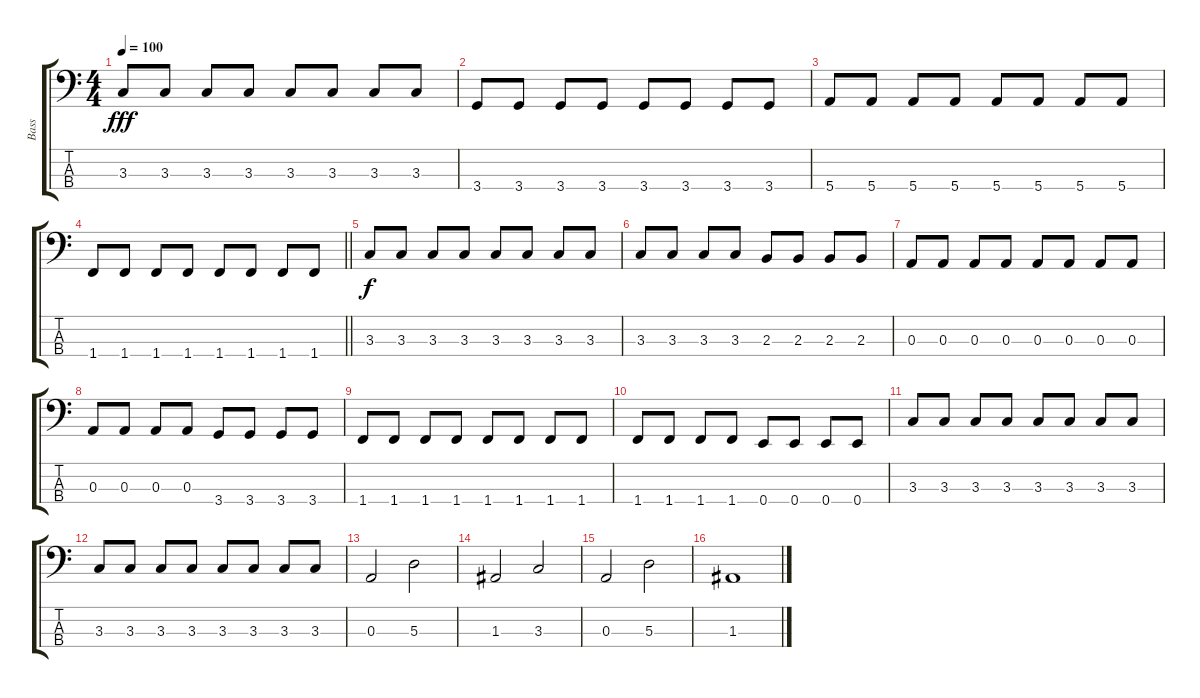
\track ("Bass" "Bass") {instrument electricbassfinger}
\staff {score tabs}
\tuning (G2 D2 A1 E1) {hide}
\ts (4 4)
\tempo 100
\clef f4
\ks c
3.3.8{dy fff} 3.3.8 3.3.8 3.3.8 3.3.8 3.3.8 3.3.8 3.3.8 |
3.4.8 3.4.8 3.4.8 3.4.8 3.4.8 3.4.8 3.4.8 3.4.8 |
5.4.8 5.4.8 5.4.8 5.4.8 5.4.8 5.4.8 5.4.8 5.4.8 |
\barLineRight lightlight
1.4.8 1.4.8 1.4.8 1.4.8 1.4.8 1.4.8 1.4.8 1.4.8 |
3.3.8{dy f} 3.3.8 3.3.8 3.3.8 3.3.8 3.3.8 3.3.8 3.3.8 |
3.3.8 3.3.8 3.3.8 3.3.8 2.3.8 2.3.8 2.3.8 2.3.8 |
0.3.8 0.3.8 0.3.8 0.3.8 0.3.8 0.3.8 0.3.8 0.3.8 |
0.3.8 0.3.8 0.3.8 0.3.8 3.4.8 3.4.8 3.4.8 3.4.8 |
1.4.8 1.4.8 1.4.8 1.4.8 1.4.8 1.4.8 1.4.8 1.4.8 |
1.4.8 1.4.8 1.4.8 1.4.8 0.4.8 0.4.8 0.4.8 0.4.8 |
3.3.8 3.3.8 3.3.8 3.3.8 3.3.8 3.3.8 3.3.8 3.3.8 |
3.3.8 3.3.8 3.3.8 3.3.8 3.3.8 3.3.8 3.3.8 3.3.8 |
0.3.2 5.3.2 |
1.3.2 3.3.2 |
0.3.2 5.3.2 |
1.3.1
